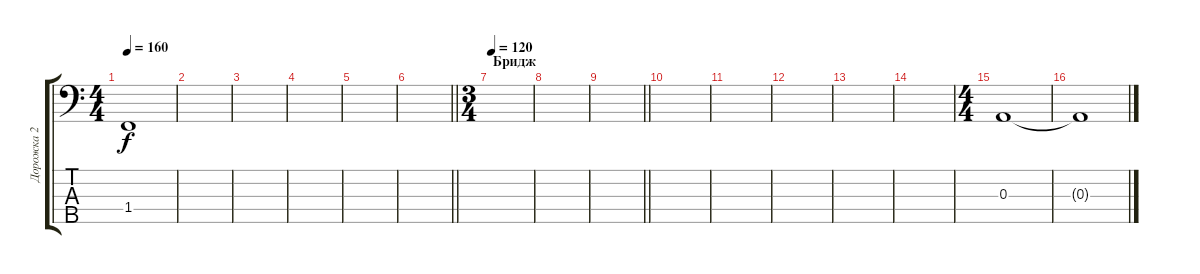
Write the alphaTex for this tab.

\track ("Дорожка 2" "Дорожка 2") {instrument electricbassfinger}
\staff {score tabs}
\tuning (G2 D2 A1 E1 B0) {hide}
\ts (4 4)
\tempo 160
\clef f4
\ks c
1.4{t}.1{dy f} |
|
|
|
|
\barLineRight lightlight
|
\ts (3 4)
\section ("" "Бридж")
\tempo 120
|
|
\barLineRight lightlight
|
\section ("" "")
|
|
|
|
|
\ts (4 4)
0.3.1 |
0.3{t}.1
